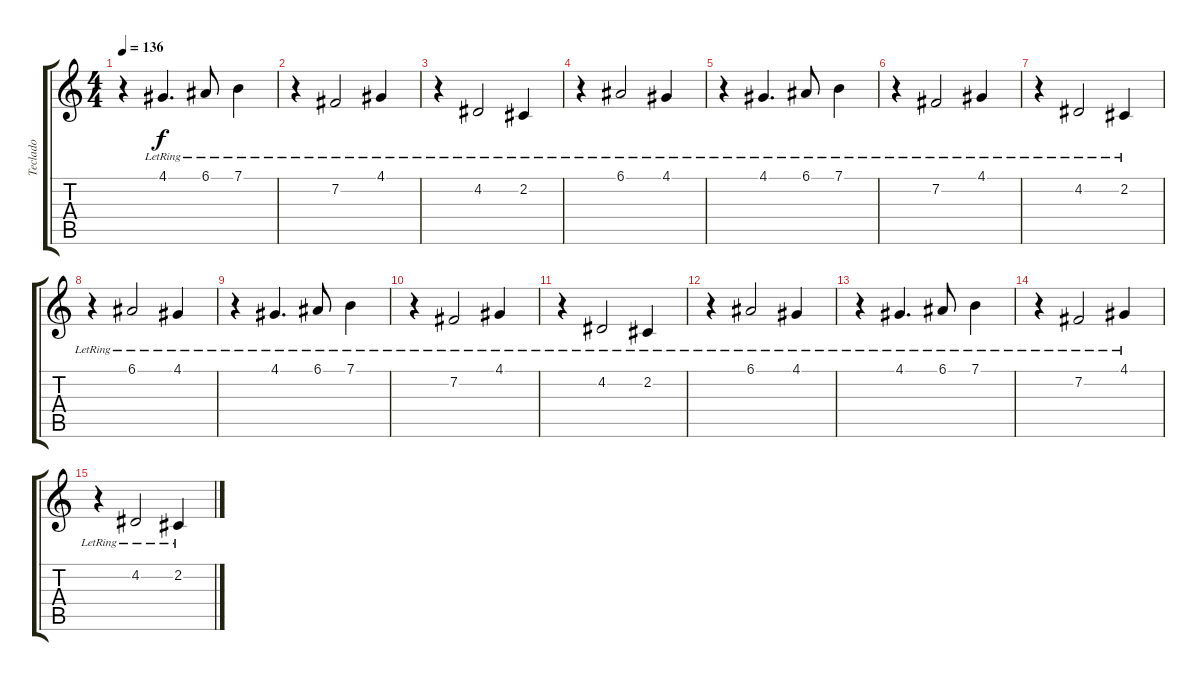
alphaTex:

\track ("Teclado" "Teclado") {instrument acousticgrandpiano}
\staff {score tabs}
\tuning (E4 B3 G3 D3 A2 E2) {hide}
\ts (4 4)
\tempo 136
\clef g2
\ks c
r.4{dy f} 4.1{lr}.4{d} 6.1{lr}.8 7.1{lr}.4 |
r.4 7.2{lr}.2 4.1{lr}.4 |
r.4 4.2{lr}.2 2.2{lr}.4 |
r.4 6.1{lr}.2 4.1{lr}.4 |
r.4 4.1{lr}.4{d} 6.1{lr}.8 7.1{lr}.4 |
r.4 7.2{lr}.2 4.1{lr}.4 |
r.4 4.2{lr}.2 2.2{lr}.4 |
r.4 6.1{lr}.2 4.1{lr}.4 |
r.4 4.1{lr}.4{d} 6.1{lr}.8 7.1{lr}.4 |
r.4 7.2{lr}.2 4.1{lr}.4 |
r.4 4.2{lr}.2 2.2{lr}.4 |
r.4 6.1{lr}.2 4.1{lr}.4 |
r.4 4.1{lr}.4{d} 6.1{lr}.8 7.1{lr}.4 |
r.4 7.2{lr}.2 4.1{lr}.4 |
r.4 4.2{lr}.2 2.2{lr}.4
